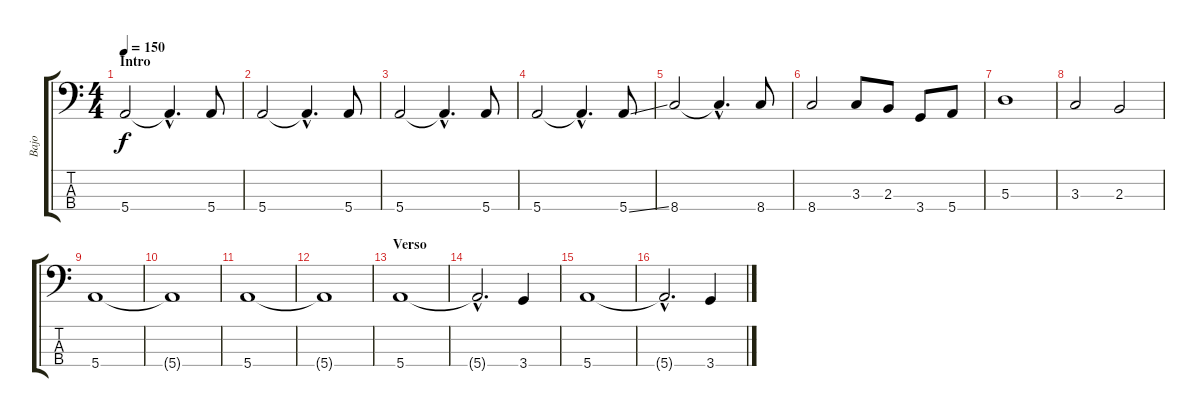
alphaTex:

\track ("Bajo" "Bajo") {instrument electricbasspick}
\staff {score tabs}
\tuning (G2 D2 A1 E1) {hide}
\ts (4 4)
\section ("" "Intro")
\tempo 150
\clef f4
\ks c
5.4.2{dy f instrument electricbasspick} 5.4{hac t}.4{d} 5.4.8 |
5.4.2 5.4{hac t}.4{d} 5.4.8 |
5.4.2 5.4{hac t}.4{d} 5.4.8 |
5.4.2 5.4{hac t}.4{d} 5.4{ss}.8 |
8.4.2 8.4{hac t}.4{d} 8.4.8 |
8.4.2 3.3.8 2.3.8 3.4.8 5.4.8 |
5.3.1 |
3.3.2 2.3.2 |
5.4.1 |
5.4{t}.1 |
5.4.1 |
5.4{t}.1 |
\section ("" "Verso")
5.4.1 |
5.4{hac t}.2{d} 3.4.4 |
5.4.1 |
5.4{hac t}.2{d} 3.4.4
